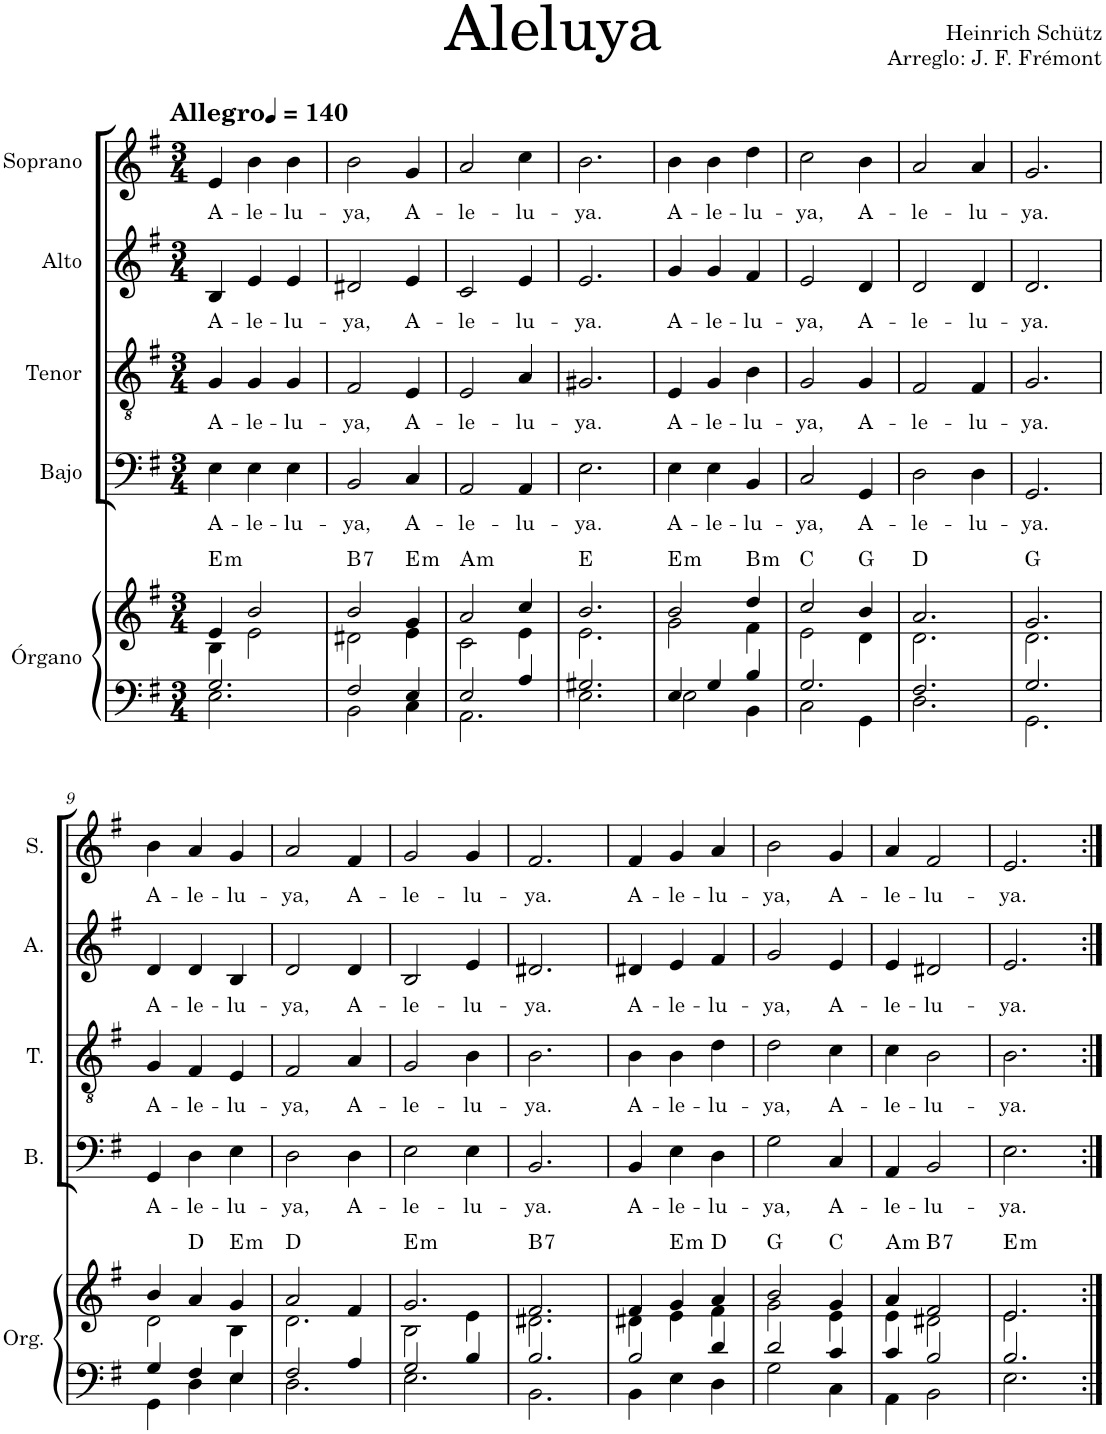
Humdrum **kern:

**kern	**kern	**harte	**kern	**text	**kern	**text	**kern	**text	**kern	**text
*part5	*part5	*part5	*part4	*part4	*part3	*part3	*part2	*part2	*part1	*part1
*staff6	*staff5	*	*staff4	*staff4	*staff3	*staff3	*staff2	*staff2	*staff1	*staff1
*I"Órgano	*	*	*I"Bajo	*	*I"Tenor	*	*I"Alto	*	*I"Soprano	*
*	*	*	*I'B.	*	*I'T.	*	*I'A.	*	*I'S.	*
*clefF4	*clefG2	*	*clefF4	*	*clefGv2	*	*clefG2	*	*clefG2	*
*k[f#]	*k[f#]	*	*k[f#]	*	*k[f#]	*	*k[f#]	*	*k[f#]	*
*M3/4	*M3/4	*	*M3/4	*	*M3/4	*	*M3/4	*	*M3/4	*
*MM140	*MM140	*	*MM140	*	*MM140	*	*MM140	*	*MM140	*
=1	=1	=1	=1	=1	=1	=1	=1	=1	=1	=1
*^	*^	*	*	*	*	*	*	*	*	*
!	!	!	!	!	!	!	!	!	!	!	!LO:TX:a:B:t=Allegro	!
!	!	!	!	!LO:H:kt=m	!	!LO:LY:b	!	!LO:LY:b	!	!LO:LY:b	!	!LO:LY:b
2.G/	2.E\	4e/	4B\	E:min	4E\	A-	4G/	A-	4B/	A-	4e/	A-
!	!	!	!	!	!	!LO:LY:b	!	!LO:LY:b	!	!LO:LY:b	!	!LO:LY:b
.	.	2b/	2e\	.	4E\	-le-	4G/	-le-	4e/	-le-	4b\	-le-
!	!	!	!	!	!	!LO:LY:b	!	!LO:LY:b	!	!LO:LY:b	!	!LO:LY:b
.	.	.	.	.	4E\	-lu-	4G/	-lu-	4e/	-lu-	4b\	-lu-
=2	=2	=2	=2	=2	=2	=2	=2	=2	=2	=2	=2	=2
!	!	!	!	!LO:H:kt=7	!	!LO:LY:b	!	!LO:LY:b	!	!LO:LY:b	!	!LO:LY:b
2F#/	2BB\	2b/	2d#X\	B:7	2BB/	-ya,	2F#/	-ya,	2d#X/	-ya,	2b\	-ya,
!	!	!	!	!LO:H:kt=m	!	!LO:LY:b	!	!LO:LY:b	!	!LO:LY:b	!	!LO:LY:b
4E/	4C\	4g/	4e\	E:min	4C/	A-	4E/	A-	4e/	A-	4g/	A-
=3	=3	=3	=3	=3	=3	=3	=3	=3	=3	=3	=3	=3
!	!	!	!	!LO:H:kt=m	!	!LO:LY:b	!	!LO:LY:b	!	!LO:LY:b	!	!LO:LY:b
2E/	2.AA\	2a/	2c\	A:min	2AA/	-le-	2E/	-le-	2c/	-le-	2a/	-le-
!	!	!	!	!	!	!LO:LY:b	!	!LO:LY:b	!	!LO:LY:b	!	!LO:LY:b
4A/	.	4cc/	4e\	.	4AA/	-lu-	4A/	-lu-	4e/	-lu-	4cc\	-lu-
=4	=4	=4	=4	=4	=4	=4	=4	=4	=4	=4	=4	=4
!	!	!	!	!	!	!LO:LY:b	!	!LO:LY:b	!	!LO:LY:b	!	!LO:LY:b
2.G#X/	2.E\	2.b/	2.e\	E:maj	2.E\	-ya.	2.G#X/	-ya.	2.e/	-ya.	2.b\	-ya.
=5	=5	=5	=5	=5	=5	=5	=5	=5	=5	=5	=5	=5
!	!	!	!	!LO:H:kt=m	!	!LO:LY:b	!	!LO:LY:b	!	!LO:LY:b	!	!LO:LY:b
4E/	2E\	2b/	2g\	E:min	4E\	A-	4E/	A-	4g/	A-	4b\	A-
!	!	!	!	!	!	!LO:LY:b	!	!LO:LY:b	!	!LO:LY:b	!	!LO:LY:b
4G/	.	.	.	.	4E\	-le-	4G/	-le-	4g/	-le-	4b\	-le-
!	!	!	!	!LO:H:kt=m	!	!LO:LY:b	!	!LO:LY:b	!	!LO:LY:b	!	!LO:LY:b
4B/	4BB\	4dd/	4f#\	B:min	4BB/	-lu-	4B\	-lu-	4f#/	-lu-	4dd\	-lu-
=6	=6	=6	=6	=6	=6	=6	=6	=6	=6	=6	=6	=6
!	!	!	!	!	!	!LO:LY:b	!	!LO:LY:b	!	!LO:LY:b	!	!LO:LY:b
2.G/	2C\	2cc/	2e\	C:maj	2C/	-ya,	2G/	-ya,	2e/	-ya,	2cc\	-ya,
!	!	!	!	!	!	!LO:LY:b	!	!LO:LY:b	!	!LO:LY:b	!	!LO:LY:b
.	4GG\	4b/	4d\	G:maj	4GG/	A-	4G/	A-	4d/	A-	4b\	A-
=7	=7	=7	=7	=7	=7	=7	=7	=7	=7	=7	=7	=7
!	!	!	!	!	!	!LO:LY:b	!	!LO:LY:b	!	!LO:LY:b	!	!LO:LY:b
2.F#/	2.D\	2.a/	2.d\	D:maj	2D\	-le-	2F#/	-le-	2d/	-le-	2a/	-le-
!	!	!	!	!	!	!LO:LY:b	!	!LO:LY:b	!	!LO:LY:b	!	!LO:LY:b
.	.	.	.	.	4D\	-lu-	4F#/	-lu-	4d/	-lu-	4a/	-lu-
=8	=8	=8	=8	=8	=8	=8	=8	=8	=8	=8	=8	=8
!	!	!	!	!	!	!LO:LY:b	!	!LO:LY:b	!	!LO:LY:b	!	!LO:LY:b
2.G/	2.GG\	2.g/	2.d\	G:maj	2.GG/	-ya.	2.G/	-ya.	2.d/	-ya.	2.g/	-ya.
!!LO:LB:g=z
=9	=9	=9	=9	=9	=9	=9	=9	=9	=9	=9	=9	=9
!	!	!	!	!	!	!LO:LY:b	!	!LO:LY:b	!	!LO:LY:b	!	!LO:LY:b
4G/	4GG\	4b/	2d\	.	4GG/	A-	4G/	A-	4d/	A-	4b\	A-
!	!	!	!	!	!	!LO:LY:b	!	!LO:LY:b	!	!LO:LY:b	!	!LO:LY:b
4F#/	4D\	4a/	.	D:maj	4D\	-le-	4F#/	-le-	4d/	-le-	4a/	-le-
!	!	!	!	!LO:H:kt=m	!	!LO:LY:b	!	!LO:LY:b	!	!LO:LY:b	!	!LO:LY:b
4E/	4E\	4g/	4B\	E:min	4E\	-lu-	4E/	-lu-	4B/	-lu-	4g/	-lu-
=10	=10	=10	=10	=10	=10	=10	=10	=10	=10	=10	=10	=10
!	!	!	!	!	!	!LO:LY:b	!	!LO:LY:b	!	!LO:LY:b	!	!LO:LY:b
2F#/	2.D\	2a/	2.d\	D:maj	2D\	-ya,	2F#/	-ya,	2d/	-ya,	2a/	-ya,
!	!	!	!	!	!	!LO:LY:b	!	!LO:LY:b	!	!LO:LY:b	!	!LO:LY:b
4A/	.	4f#/	.	.	4D\	A-	4A/	A-	4d/	A-	4f#/	A-
=11	=11	=11	=11	=11	=11	=11	=11	=11	=11	=11	=11	=11
!	!	!	!	!LO:H:kt=m	!	!LO:LY:b	!	!LO:LY:b	!	!LO:LY:b	!	!LO:LY:b
2G/	2.E\	2.g/	2B\	E:min	2E\	-le-	2G/	-le-	2B/	-le-	2g/	-le-
!	!	!	!	!	!	!LO:LY:b	!	!LO:LY:b	!	!LO:LY:b	!	!LO:LY:b
4B/	.	.	4e\	.	4E\	-lu-	4B\	-lu-	4e/	-lu-	4g/	-lu-
=12	=12	=12	=12	=12	=12	=12	=12	=12	=12	=12	=12	=12
!	!	!	!	!LO:H:kt=7	!	!LO:LY:b	!	!LO:LY:b	!	!LO:LY:b	!	!LO:LY:b
2.B/	2.BB\	2.f#/	2.d#X\	B:7	2.BB/	-ya.	2.B\	-ya.	2.d#X/	-ya.	2.f#/	-ya.
=13	=13	=13	=13	=13	=13	=13	=13	=13	=13	=13	=13	=13
!	!	!	!	!	!	!LO:LY:b	!	!LO:LY:b	!	!LO:LY:b	!	!LO:LY:b
2B/	4BB\	4f#/	4d#X\	.	4BB/	A-	4B\	A-	4d#X/	A-	4f#/	A-
!	!	!	!	!LO:H:kt=m	!	!LO:LY:b	!	!LO:LY:b	!	!LO:LY:b	!	!LO:LY:b
.	4E\	4g/	4e\	E:min	4E\	-le-	4B\	-le-	4e/	-le-	4g/	-le-
!	!	!	!	!	!	!LO:LY:b	!	!LO:LY:b	!	!LO:LY:b	!	!LO:LY:b
4d/	4D\	4a/	4f#\	D:maj	4D\	-lu-	4d\	-lu-	4f#/	-lu-	4a/	-lu-
=14	=14	=14	=14	=14	=14	=14	=14	=14	=14	=14	=14	=14
!	!	!	!	!	!	!LO:LY:b	!	!LO:LY:b	!	!LO:LY:b	!	!LO:LY:b
2d/	2G\	2b/	2g\	G:maj	2G\	-ya,	2d\	-ya,	2g/	-ya,	2b\	-ya,
!	!	!	!	!	!	!LO:LY:b	!	!LO:LY:b	!	!LO:LY:b	!	!LO:LY:b
4c/	4C\	4g/	4e\	C:maj	4C/	A-	4c\	A-	4e/	A-	4g/	A-
=15	=15	=15	=15	=15	=15	=15	=15	=15	=15	=15	=15	=15
!	!	!	!	!LO:H:kt=m	!	!LO:LY:b	!	!LO:LY:b	!	!LO:LY:b	!	!LO:LY:b
4c/	4AA\	4a/	4e\	A:min	4AA/	-le-	4c\	-le-	4e/	-le-	4a/	-le-
!	!	!	!	!LO:H:kt=7	!	!LO:LY:b	!	!LO:LY:b	!	!LO:LY:b	!	!LO:LY:b
2B/	2BB\	2f#/	2d#X\	B:7	2BB/	-lu-	2B\	-lu-	2d#X/	-lu-	2f#/	-lu-
=16	=16	=16	=16	=16	=16	=16	=16	=16	=16	=16	=16	=16
!	!	!	!	!LO:H:kt=m	!	!LO:LY:b	!	!LO:LY:b	!	!LO:LY:b	!	!LO:LY:b
2.B/	2.E\	2.e/	2.e\	E:min	2.E\	-ya.	2.B\	-ya.	2.e/	-ya.	2.e/	-ya.
*v	*v	*	*	*	*	*	*	*	*	*	*	*
*	*v	*v	*	*	*	*	*	*	*	*	*
=:|!	=:|!	=:|!	=:|!	=:|!	=:|!	=:|!	=:|!	=:|!	=:|!	=:|!
*-	*-	*-	*-	*-	*-	*-	*-	*-	*-	*-
